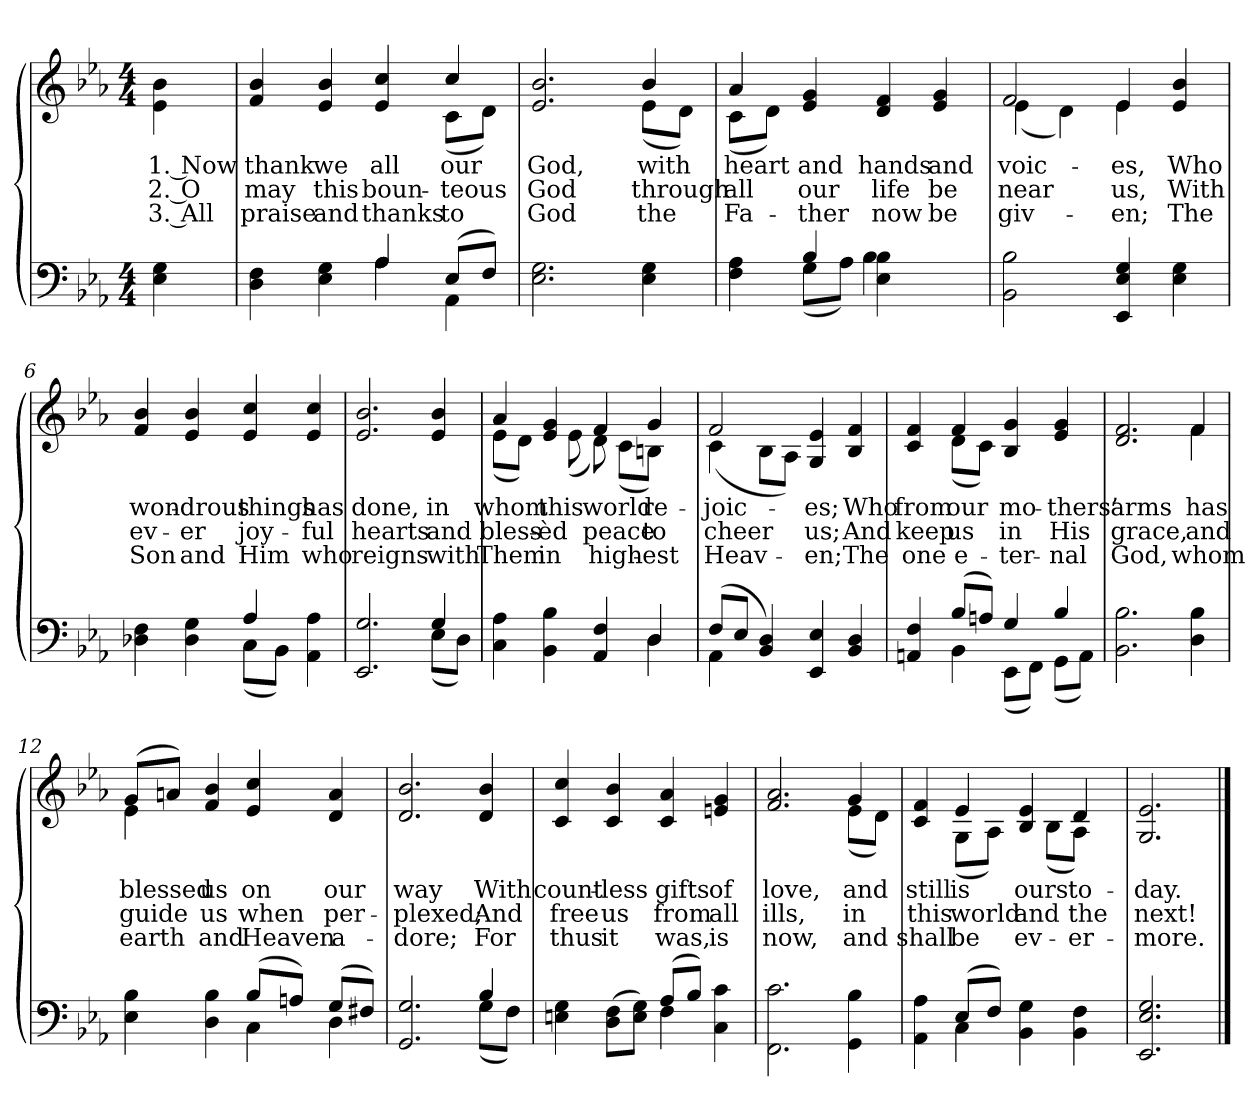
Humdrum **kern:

**kern	**kern	**text	**text	**text
*part2	*part1	*part1	*part1	*part1
*staff2	*staff1	*staff1	*staff1	*staff1
*clefF4	*clefG2	*	*	*
*k[b-e-a-]	*k[b-e-a-]	*	*	*
*E-:	*E-:	*	*	*
*M4/4	*M4/4	*	*	*
*MM110	*MM110	*	*	*
=1	=1	=1	=1	=1
!	!	!LO:LY:b	!LO:LY:b	!LO:LY:b
4E-\ 4G\	4e-\ 4b-\	1. Now	2. O	3. All
=2	=2	=2	=2	=2
*^	*	*	*	*
!	!	!	!LO:LY:b	!LO:LY:b	!LO:LY:b
*	*	*^	*	*	*
4D\ 4F\	2ryy	4f/ 4b-/	2.ryy	thank	may	praise
!	!	!	!	!LO:LY:b	!LO:LY:b	!LO:LY:b
4E-\ 4G\	.	4e-/ 4b-/	.	we	this	and
!	!	!	!	!LO:LY:b	!LO:LY:b	!LO:LY:b
4A-/	4A-\	4e-/ 4cc/	.	all	boun-	thanks
!	!	!	!	!LO:LY:b	!LO:LY:b	!LO:LY:b
(>8E-/L	4AA-\	4cc/	(<8c\L	our	-teous	to
8F/J)	.	.	8d\J)	.	.	.
*v	*v	*	*	*	*	*
=3	=3	=3	=3	=3	=3
!	!	!	!LO:LY:b	!LO:LY:b	!LO:LY:b
2.E-\ 2.G\	2.e-/ 2.b-/	2.ryy	God,	God	God
!	!	!	!LO:LY:b	!LO:LY:b	!LO:LY:b
4E-\ 4G\	4b-/	(<8e-\L	with	through	the
.	.	8d\J)	.	.	.
=4	=4	=4	=4	=4	=4
*^	*	*	*	*	*
!	!	!	!	!LO:LY:b	!LO:LY:b	!LO:LY:b
4F\ 4A-\	4ryy	4a-/	(<8c\L	heart	all	Fa-
.	.	.	8d\J)	.	.	.
!	!	!	!	!LO:LY:b	!LO:LY:b	!LO:LY:b
4B-/	(<8G\L	4e-/ 4g/	2.ryy	and	our	-ther
.	8A-\J)	.	.	.	.	.
!	!	!	!	!LO:LY:b	!LO:LY:b	!LO:LY:b
4E-\ 4B-\	4B-\	4d/ 4f/	.	hands	life	now
!	!	!	!	!LO:LY:b	!LO:LY:b	!LO:LY:b
4ryy	4ryy	4e-/ 4g/	.	and	be	be
=5	=5	=5	=5	=5	=5	=5
!	!	!	!	!LO:LY:b	!LO:LY:b	!LO:LY:b
*v	*v	*	*	*	*	*
2BB-\ 2B-\	2f/	(<4e-\	voic-	near	giv-
.	.	4d\)	.	.	.
!	!	!	!LO:LY:b	!LO:LY:b	!LO:LY:b
4EE-/ 4E-/ 4G/	4e-/	4e-\	-es,	us,	-en;
!	!	!	!LO:LY:b	!LO:LY:b	!LO:LY:b
4E-\ 4G\	4e-/ 4b-/	4ryy	Who	With	The
!!LO:LB:g=z
=6	=6	=6	=6	=6	=6
*^	*	*	*	*	*
!	!	!	!	!LO:LY:b	!LO:LY:b	!LO:LY:b
*	*	*v	*v	*	*	*
4D-X\ 4F\	2ryy	4f/ 4b-/	won-	ev-	Son
!	!	!	!LO:LY:b	!LO:LY:b	!LO:LY:b
4D-\ 4G\	.	4e-/ 4b-/	-drous	-er	and
!	!	!	!LO:LY:b	!LO:LY:b	!LO:LY:b
4A-/	(<8C\L	4e-/ 4cc/	things	joy-	Him
.	8BB-\J)	.	.	.	.
!	!	!	!LO:LY:b	!LO:LY:b	!LO:LY:b
4AA-\ 4A-\	4ryy	4e-/ 4cc/	has	-ful	who
=7	=7	=7	=7	=7	=7
!	!	!	!LO:LY:b	!LO:LY:b	!LO:LY:b
2.EE-/ 2.G/	2.ryy	2.e-/ 2.b-/	done,	hearts	reigns
!	!	!	!LO:LY:b	!LO:LY:b	!LO:LY:b
4G/	(<8E-\L	4e-/ 4b-/	in	and	with
.	8D\J)	.	.	.	.
=8	=8	=8	=8	=8	=8
!	!	!	!LO:LY:b	!LO:LY:b	!LO:LY:b
*	*	*^	*	*	*
4C\ 4A-\	2.ryy	4a-/	(<8e-\L	whom	bless-	Them
.	.	.	8d\J)	.	.	.
!	!	!	!	!LO:LY:b	!LO:LY:b	!LO:LY:b
4BB-\ 4B-\	.	4e-/ 4g/	8ryy	this	-èd	in
.	.	.	(<8e-\	.	.	.
!	!	!	!	!LO:LY:b	!LO:LY:b	!LO:LY:b
4AA-/ 4F/	.	4f/	8d\)	world	peace	high-
.	.	.	(<8c\L	.	.	.
!	!	!	!	!LO:LY:b	!LO:LY:b	!LO:LY:b
4D/	4D\	4g/	8Bn\J)	re-	to	-est
.	.	.	8ryy	.	.	.
=9	=9	=9	=9	=9	=9	=9
!	!	!	!	!LO:LY:b	!LO:LY:b	!LO:LY:b
(>8F/L	4AA-\	2f/	(<4c\	-joic-	cheer	Heav-
8E-/J	.	.	.	.	.	.
4BB-/ 4D/)	2.ryy	.	8B-\L	.	.	.
.	.	.	8A-\J)	.	.	.
!	!	!	!	!LO:LY:b	!LO:LY:b	!LO:LY:b
4EE-/ 4E-/	.	4G/ 4e-/	2ryy	-es;	us;	-en;
!	!	!	!	!LO:LY:b	!LO:LY:b	!LO:LY:b
4BB-/ 4D/	.	4B-/ 4f/	.	Who	And	The
!!LO:LB:g=z	!!
=10	=10	=10	=10	=10	=10	=10
!	!	!	!	!LO:LY:b	!LO:LY:b	!LO:LY:b
4AAn/ 4F/	4ryy	4c/ 4f/	4ryy	from	keep	one
!	!	!	!	!LO:LY:b	!LO:LY:b	!LO:LY:b
(>8B-/L	4BB-\	4f/	(<8d\L	our	us	e-
8An/J)	.	.	8c\J)	.	.	.
!	!	!	!	!LO:LY:b	!LO:LY:b	!LO:LY:b
4G/	(<8EE-\L	4B-/ 4g/	2ryy	mo-	in	-ter-
.	8FF\J)	.	.	.	.	.
!	!	!	!	!LO:LY:b	!LO:LY:b	!LO:LY:b
4B-/	(<8GG\L	4e-/ 4g/	.	-thers’	His	-nal
.	8AA\J)	.	.	.	.	.
=11	=11	=11	=11	=11	=11	=11
!	!	!	!	!LO:LY:b	!LO:LY:b	!LO:LY:b
*v	*v	*	*	*	*	*
2.BB-\ 2.B-\	2.d/ 2.f/	2.ryy	arms	grace,	God,
!	!	!	!LO:LY:b	!LO:LY:b	!LO:LY:b
4D\ 4B-\	4f/	4f\	has	and	whom
=12	=12	=12	=12	=12	=12
*^	*	*	*	*	*
!	!	!	!	!LO:LY:b	!LO:LY:b	!LO:LY:b
4E-\ 4B-\	2ryy	(>8g/L	4e-\	blessed	guide	earth
.	.	8an/J)	.	.	.	.
!	!	!	!	!LO:LY:b	!LO:LY:b	!LO:LY:b
4D\ 4B-\	.	4f/ 4b-/	2.ryy	us	us	and
!	!	!	!	!LO:LY:b	!LO:LY:b	!LO:LY:b
(>8B-/L	4C\	4e-/ 4cc/	.	on	when	Heaven
8An/J)	.	.	.	.	.	.
!	!	!	!	!LO:LY:b	!LO:LY:b	!LO:LY:b
(>8G/L	4D\	4d/ 4a/	.	our	per-	a-
8F#X/J)	.	.	.	.	.	.
*	*	*v	*v	*	*	*
=13	=13	=13	=13	=13	=13
!	!	!	!LO:LY:b	!LO:LY:b	!LO:LY:b
2.GG/ 2.G/	2.ryy	2.d/ 2.b-/	way	-plexed;	-dore;
!	!	!	!LO:LY:b	!LO:LY:b	!LO:LY:b
4B-/	(<8G\L	4d/ 4b-/	With	And	For
.	8F\J)	.	.	.	.
!!LO:PB:g=z
=14	=14	=14	=14	=14	=14
!	!	!	!LO:LY:b	!LO:LY:b	!LO:LY:b
4En\ 4G\	2ryy	4c/ 4cc/	count-	free	thus
!	!	!	!LO:LY:b	!LO:LY:b	!LO:LY:b
(<8D\ 8F\L	.	4c/ 4b-/	-less	us	it
8E\ 8G\J)	.	.	.	.	.
!	!	!	!LO:LY:b	!LO:LY:b	!LO:LY:b
(>8A-/L	4F\	4c/ 4a-/	gifts	from	was,
8B-/J)	.	.	.	.	.
!	!	!	!LO:LY:b	!LO:LY:b	!LO:LY:b
4C\ 4c\	4ryy	4en/ 4g/	of	all	is
=15	=15	=15	=15	=15	=15
!	!	!	!LO:LY:b	!LO:LY:b	!LO:LY:b
*v	*v	*^	*	*	*
2.FF\ 2.c\	2.f/ 2.a-/	2.ryy	love,	ills,	now,
!	!	!	!LO:LY:b	!LO:LY:b	!LO:LY:b
4GG\ 4B-\	4g/	(<8e-\L	and	in	and
.	.	8d\J)	.	.	.
=16	=16	=16	=16	=16	=16
*^	*	*	*	*	*
!	!	!	!	!LO:LY:b	!LO:LY:b	!LO:LY:b
4AA-\ 4A-\	4ryy	4c/ 4f/	4ryy	still	this	shall
!	!	!	!	!LO:LY:b	!LO:LY:b	!LO:LY:b
(>8E-/L	4C\	4e-/	(<8G\L	is	world	be
8F/J)	.	.	8A-\J)	.	.	.
!	!	!	!	!LO:LY:b	!LO:LY:b	!LO:LY:b
4BB-\ 4G\	2ryy	4B-/ 4e-/	8ryy	ours	and	ev-
.	.	.	(<8B-\L	.	.	.
!	!	!	!	!LO:LY:b	!LO:LY:b	!LO:LY:b
4BB-\ 4F\	.	4d/	8A-\J)	to-	the	-er-
.	.	.	8ryy	.	.	.
*v	*v	*	*	*	*	*
=17	=17	=17	=17	=17	=17
!	!	!	!LO:LY:b	!LO:LY:b	!LO:LY:b
*	*v	*v	*	*	*
2.EE-/ 2.E-/ 2.G/	2.G/ 2.e-/	-day.	next!	-more.
==	==	==	==	==
*-	*-	*-	*-	*-
